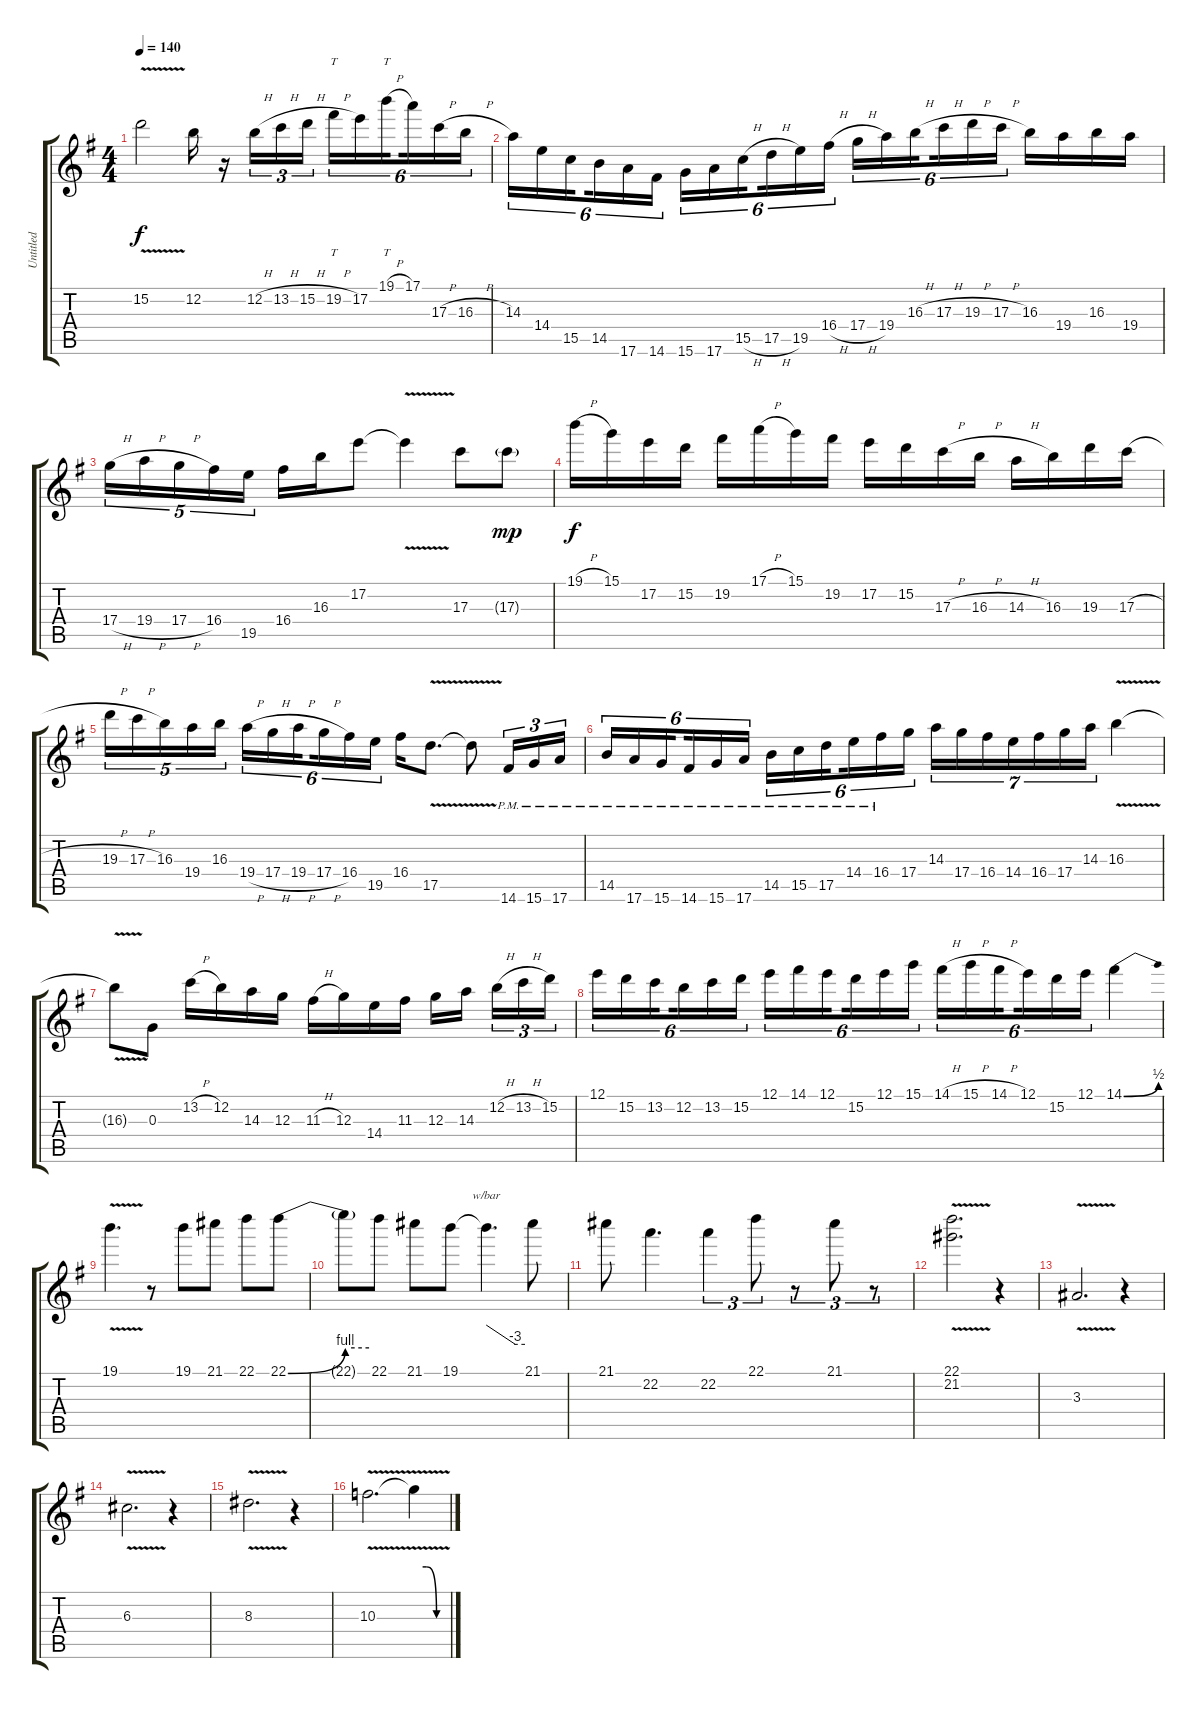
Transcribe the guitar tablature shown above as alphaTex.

\track ("Untitled" "Untitled") {instrument distortionguitar}
\staff {score tabs}
\tuning (E4 B3 G3 D3 A2 E2) {hide}
\ts (4 4)
\tempo 140
\clef g2
\ks g
15.2{v}.2{dy f} 12.2.16 r.16 12.2{h}.16{tu (3 2)} 13.2{h}.16{tu (3 2)} 15.2{h}.16{tu (3 2)} 19.2{h}.16{tt tu (6 4)} 17.2.16{tu (6 4)} 19.1{h}.16{tt tu (6 4) beam splitsecondary} 17.1.16{tu (6 4)} 17.3{h}.16{tu (6 4)} 16.3{h}.16{tu (6 4)} |
14.3.16{tu (6 4)} 14.4.16{tu (6 4)} 15.5.16{tu (6 4) beam splitsecondary} 14.5.16{tu (6 4)} 17.6.16{tu (6 4)} 14.6.16{tu (6 4)} 15.6.16{tu (6 4)} 17.6.16{tu (6 4)} 15.5{h}.16{tu (6 4) beam splitsecondary} 17.5{h}.16{tu (6 4)} 19.5.16{tu (6 4)} 16.4{h}.16{tu (6 4)} 17.4{h}.16{tu (6 4)} 19.4.16{tu (6 4)} 16.3{h}.16{tu (6 4) beam splitsecondary} 17.3{h}.16{tu (6 4)} 19.3{h}.16{tu (6 4)} 17.3{h}.16{tu (6 4)} 16.3.16 19.4.16 16.3.16 19.4.16 |
17.4{h}.16{tu (5 4)} 19.4{h}.16{tu (5 4)} 17.4{h}.16{tu (5 4)} 16.4.16{tu (5 4)} 19.5.16{tu (5 4)} 16.4.16 16.3.16 17.2.8 17.2{v t}.4 17.3.8 17.3{g}.8{dy mp} |
19.1{h}.16{dy f} 15.1.16 17.2.16 15.2.16 19.2.16 17.1{h}.16 15.1.16 19.2.16 17.2.16 15.2.16 17.3{h}.16 16.3{h}.16 14.3{h}.16 16.3.16 19.3.16 17.3{h}.16 |
19.3{h}.16{tu (5 4)} 17.3{h}.16{tu (5 4)} 16.3.16{tu (5 4)} 19.4.16{tu (5 4)} 16.3.16{tu (5 4)} 19.4{h}.16{tu (6 4)} 17.4{h}.16{tu (6 4)} 19.4{h}.16{tu (6 4) beam splitsecondary} 17.4{h}.16{tu (6 4)} 16.4.16{tu (6 4)} 19.5.16{tu (6 4)} 16.4.16 17.5{v}.8{d} 17.5{v t}.8 14.6{pm}.16{tu (3 2)} 15.6{pm}.16{tu (3 2)} 17.6{pm}.16{tu (3 2)} |
14.5{pm}.16{tu (6 4)} 17.6{pm}.16{tu (6 4)} 15.6{pm}.16{tu (6 4) beam splitsecondary} 14.6{pm}.16{tu (6 4)} 15.6{pm}.16{tu (6 4)} 17.6{pm}.16{tu (6 4)} 14.5{pm}.16{tu (6 4)} 15.5{pm}.16{tu (6 4)} 17.5{pm}.16{tu (6 4) beam splitsecondary} 14.4{pm}.16{tu (6 4)} 16.4{pm}.16{tu (6 4)} 17.4.16{tu (6 4)} 14.3.16{tu (7 4)} 17.4.16{tu (7 4)} 16.4.16{tu (7 4)} 14.4.16{tu (7 4)} 16.4.16{tu (7 4)} 17.4.16{tu (7 4)} 14.3.16{tu (7 4)} 16.3{v}.4 |
16.3{t}.8 0.3.8 13.2{h}.16 12.2.16 14.3.16 12.3.16 11.3{h}.16 12.3.16 14.4.16 11.3.16 12.3.16 14.3.16{beam splitsecondary} 12.2{h}.16{tu (3 2)} 13.2{h}.16{tu (3 2)} 15.2.16{tu (3 2)} |
12.1.16{tu (6 4)} 15.2.16{tu (6 4)} 13.2.16{tu (6 4) beam splitsecondary} 12.2.16{tu (6 4)} 13.2.16{tu (6 4)} 15.2.16{tu (6 4)} 12.1.16{tu (6 4)} 14.1.16{tu (6 4)} 12.1.16{tu (6 4) beam splitsecondary} 15.2.16{tu (6 4)} 12.1.16{tu (6 4)} 15.1.16{tu (6 4)} 14.1{h}.16{tu (6 4)} 15.1{h}.16{tu (6 4)} 14.1{h}.16{tu (6 4) beam splitsecondary} 12.1.16{tu (6 4)} 15.2.16{tu (6 4)} 12.1.16{tu (6 4)} 14.1{be (bend 0 0 60 2)}.4 |
19.1{v}.4{d} r.8 19.1.8 21.1.8 22.1.8 22.1{be (bend 0 0 60 4)}.8 |
22.1{be (hold 0 4 60 4) t}.8 22.1.8 21.1.8 19.1.8 19.1{t}.4{d tbe (custom default 0 0 45 -12 60 -12)} 21.1.8 |
21.1.8 22.2.4{d} 22.2.4{tu (3 2)} 22.1.8{tu (3 2)} r.8{tu (3 2)} 21.1.8{tu (3 2)} r.8{tu (3 2)} |
(22.1{v} 21.2{v}).2{d} r.4 |
3.3{v}.2{d} r.4 |
6.3{v}.2{d} r.4 |
8.3{v}.2{d} r.4 |
10.3{v}.2{d} 10.3{be (custom 0 4 20 4 40 0 60 0) t}.4
